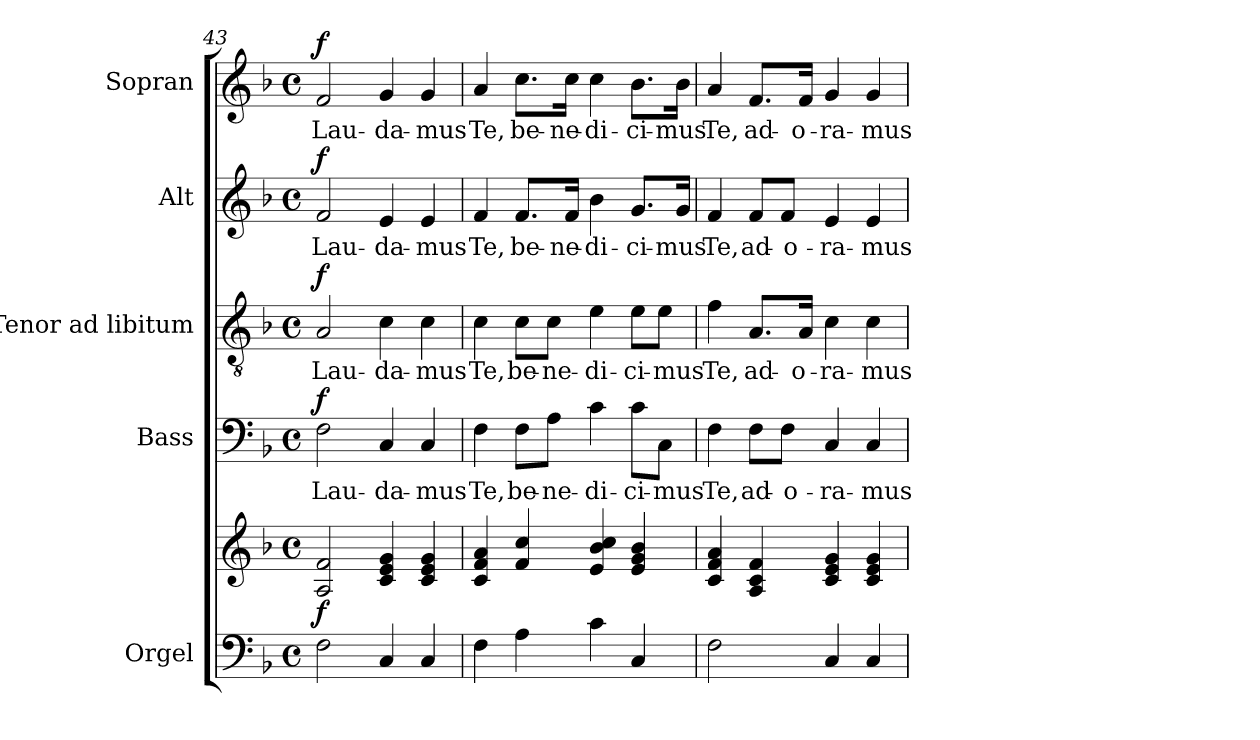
**kern	**kern	**dynam	**kern	**text	**dynam	**kern	**text	**dynam	**kern	**text	**dynam	**kern	**text	**dynam
*part5	*part5	*part5	*part4	*part4	*part4	*part3	*part3	*part3	*part2	*part2	*part2	*part1	*part1	*part1
*staff6	*staff5	*staff5/6	*staff4	*staff4	*staff4	*staff3	*staff3	*staff3	*staff2	*staff2	*staff2	*staff1	*staff1	*staff1
*I"Orgel	*	*	*I"Bass	*	*	*I"Tenor ad libitum	*	*	*I"Alt	*	*	*I"Sopran	*	*
*I'Org.	*	*	*I'B.	*	*	*I'T.	*	*	*I'A.	*	*	*I'S.	*	*
*clefF4	*clefG2	*	*clefF4	*	*	*clefGv2	*	*	*clefG2	*	*	*clefG2	*	*
*k[b-]	*k[b-]	*	*k[b-]	*	*	*k[b-]	*	*	*k[b-]	*	*	*k[b-]	*	*
*F:	*F:	*	*F:	*	*	*F:	*	*	*F:	*	*	*F:	*	*
*M4/4	*M4/4	*	*M4/4	*	*	*M4/4	*	*	*M4/4	*	*	*M4/4	*	*
*met(c)	*met(c)	*	*met(c)	*	*	*met(c)	*	*	*met(c)	*	*	*met(c)	*	*
=43	=43	=43	=43	=43	=43	=43	=43	=43	=43	=43	=43	=43	=43	=43
!	!	!LO:DY:b	!	!LO:LY:b	!LO:DY:a	!	!LO:LY:b	!LO:DY:a	!	!LO:LY:b	!LO:DY:a	!	!LO:LY:b	!LO:DY:a
2F\	2A/ 2f/	f	2F\	Lau-	f	2A/	Lau-	f	2f/	Lau-	f	2f/	Lau-	f
!	!	!	!	!LO:LY:b	!	!	!LO:LY:b	!	!	!LO:LY:b	!	!	!LO:LY:b	!
4C/	4c/ 4e/ 4g/	.	4C/	-da-	.	4c\	-da-	.	4e/	-da-	.	4g/	-da-	.
!	!	!	!	!LO:LY:b	!	!	!LO:LY:b	!	!	!LO:LY:b	!	!	!LO:LY:b	!
4C/	4c/ 4e/ 4g/	.	4C/	-mus	.	4c\	-mus	.	4e/	-mus	.	4g/	-mus	.
=44	=44	=44	=44	=44	=44	=44	=44	=44	=44	=44	=44	=44	=44	=44
!	!	!	!	!LO:LY:b	!	!	!LO:LY:b	!	!	!LO:LY:b	!	!	!LO:LY:b	!
4F\	4c/ 4f/ 4a/	.	4F\	Te,	.	4c\	Te,	.	4f/	Te,	.	4a/	Te,	.
!	!	!	!	!LO:LY:b	!	!	!LO:LY:b	!	!	!LO:LY:b	!	!	!LO:LY:b	!
4A\	4f/ 4cc/	.	8F\L	be-	.	8c\L	be-	.	8.f/L	be-	.	8.cc\L	be-	.
!	!	!	!	!LO:LY:b	!	!	!LO:LY:b	!	!	!	!	!	!	!
.	.	.	8A\J	-ne-	.	8c\J	-ne-	.	.	.	.	.	.	.
!	!	!	!	!	!	!	!	!	!	!LO:LY:b	!	!	!LO:LY:b	!
.	.	.	.	.	.	.	.	.	16f/Jk	-ne-	.	16cc\Jk	-ne-	.
!	!	!	!	!LO:LY:b	!	!	!LO:LY:b	!	!	!LO:LY:b	!	!	!LO:LY:b	!
4c\	4e/ 4b-/ 4cc/	.	4c\	-di-	.	4e\	-di-	.	4b-\	-di-	.	4cc\	-di-	.
!	!	!	!	!LO:LY:b	!	!	!LO:LY:b	!	!	!LO:LY:b	!	!	!LO:LY:b	!
4C/	4e/ 4g/ 4b-/	.	8c\L	-ci-	.	8e\L	-ci-	.	8.g/L	-ci-	.	8.b-\L	-ci-	.
!	!	!	!	!LO:LY:b	!	!	!LO:LY:b	!	!	!	!	!	!	!
.	.	.	8C\J	-mus	.	8e\J	-mus	.	.	.	.	.	.	.
!	!	!	!	!	!	!	!	!	!	!LO:LY:b	!	!	!LO:LY:b	!
.	.	.	.	.	.	.	.	.	16g/Jk	-mus	.	16b-\Jk	-mus	.
=45	=45	=45	=45	=45	=45	=45	=45	=45	=45	=45	=45	=45	=45	=45
!	!	!	!	!LO:LY:b	!	!	!LO:LY:b	!	!	!LO:LY:b	!	!	!LO:LY:b	!
2F\	4c/ 4f/ 4a/	.	4F\	Te,	.	4f\	Te,	.	4f/	Te,	.	4a/	Te,	.
!	!	!	!	!LO:LY:b	!	!	!LO:LY:b	!	!	!LO:LY:b	!	!	!LO:LY:b	!
.	4A/ 4c/ 4f/	.	8F\L	ad-	.	8.A/L	ad-	.	8f/L	ad-	.	8.f/L	ad-	.
!	!	!	!	!LO:LY:b	!	!	!	!	!	!LO:LY:b	!	!	!	!
.	.	.	8F\J	-o-	.	.	.	.	8f/J	-o-	.	.	.	.
!	!	!	!	!	!	!	!LO:LY:b	!	!	!	!	!	!LO:LY:b	!
.	.	.	.	.	.	16A/Jk	-o-	.	.	.	.	16f/Jk	-o-	.
!	!	!	!	!LO:LY:b	!	!	!LO:LY:b	!	!	!LO:LY:b	!	!	!LO:LY:b	!
4C/	4c/ 4e/ 4g/	.	4C/	-ra-	.	4c\	-ra-	.	4e/	-ra-	.	4g/	-ra-	.
!	!	!	!	!LO:LY:b	!	!	!LO:LY:b	!	!	!LO:LY:b	!	!	!LO:LY:b	!
4C/	4c/ 4e/ 4g/	.	4C/	-mus	.	4c\	-mus	.	4e/	-mus	.	4g/	-mus	.
=	=	=	=	=	=	=	=	=	=	=	=	=	=	=
*-	*-	*-	*-	*-	*-	*-	*-	*-	*-	*-	*-	*-	*-	*-
